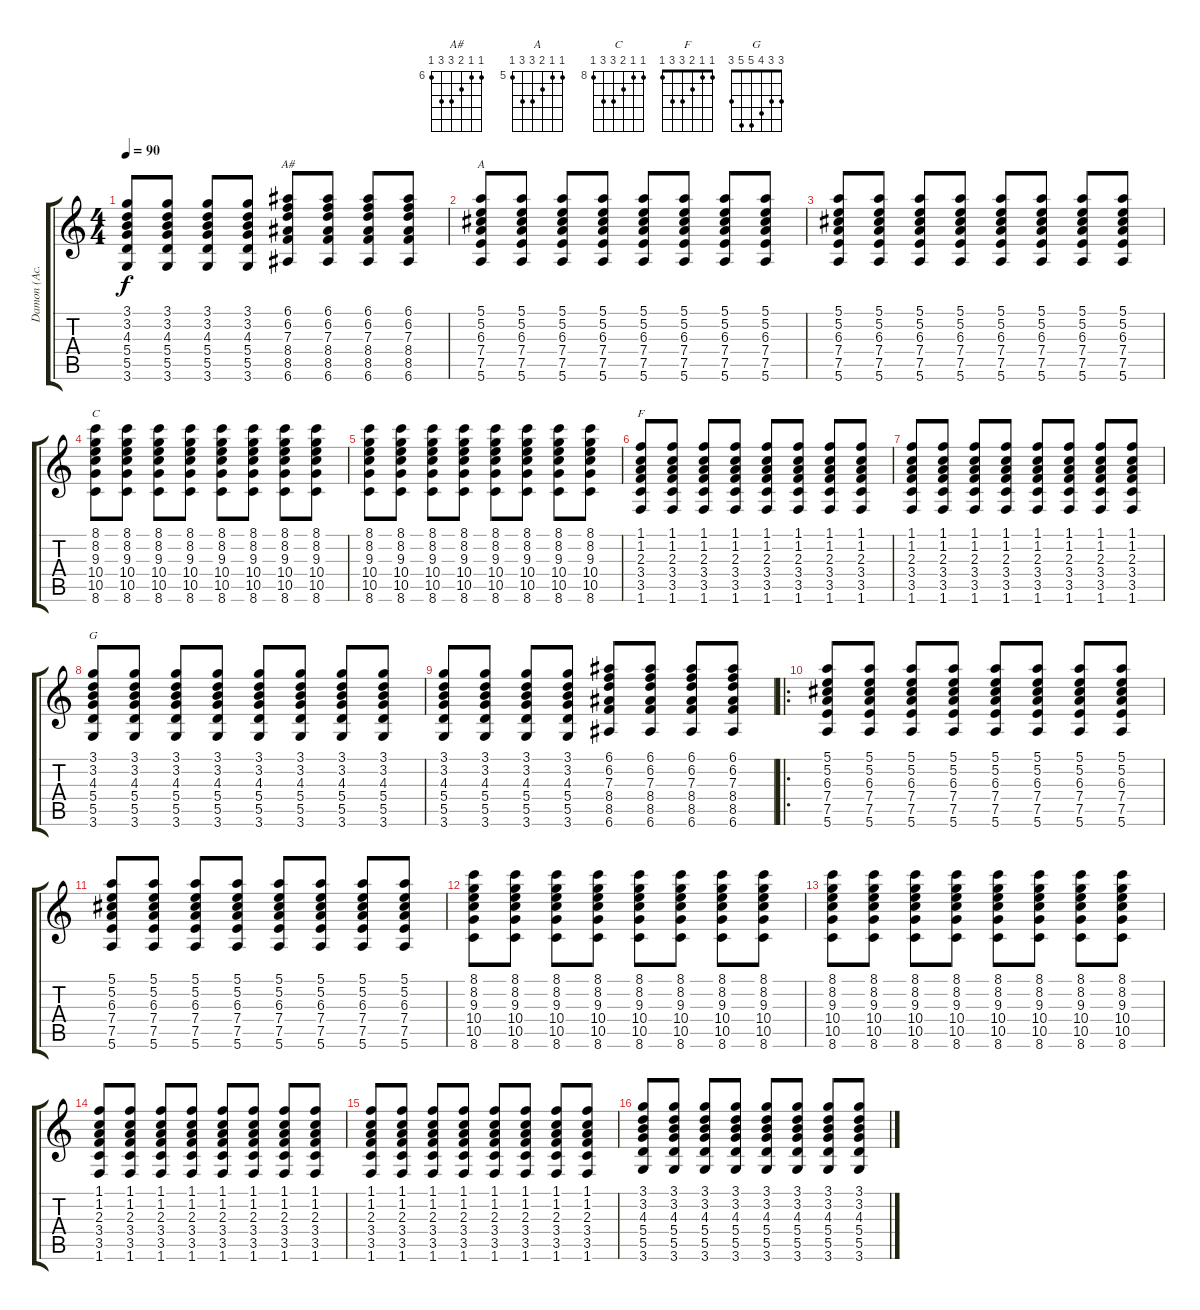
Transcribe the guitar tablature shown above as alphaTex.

\track ("Damon (Ac. Guitar)" "Damon (Ac.") {instrument acousticguitarsteel}
\staff {score tabs}
\tuning (E4 B3 G3 D3 A2 E2) {hide}
\chord ("A#" 6 6 7 8 8 6) {firstfret 6}
\chord ("A" 5 5 6 7 7 5) {firstfret 5}
\chord ("C" 8 8 9 10 10 8) {firstfret 8}
\chord ("F" 1 1 2 3 3 1)
\chord ("G" 3 3 4 5 5 3)
\ts (4 4)
\tempo 90
\clef g2
\ks c
(3.1 3.2 4.3 5.4 5.5 3.6).8{dy f} (3.1 3.2 4.3 5.4 5.5 3.6).8 (3.1 3.2 4.3 5.4 5.5 3.6).8 (3.1 3.2 4.3 5.4 5.5 3.6).8 (6.1 6.2 7.3 8.4 8.5 6.6).8{ch "A#"} (6.1 6.2 7.3 8.4 8.5 6.6).8 (6.1 6.2 7.3 8.4 8.5 6.6).8 (6.1 6.2 7.3 8.4 8.5 6.6).8 |
(5.1 5.2 6.3 7.4 7.5 5.6).8{ch "A"} (5.1 5.2 6.3 7.4 7.5 5.6).8 (5.1 5.2 6.3 7.4 7.5 5.6).8 (5.1 5.2 6.3 7.4 7.5 5.6).8 (5.1 5.2 6.3 7.4 7.5 5.6).8 (5.1 5.2 6.3 7.4 7.5 5.6).8 (5.1 5.2 6.3 7.4 7.5 5.6).8 (5.1 5.2 6.3 7.4 7.5 5.6).8 |
(5.1 5.2 6.3 7.4 7.5 5.6).8 (5.1 5.2 6.3 7.4 7.5 5.6).8 (5.1 5.2 6.3 7.4 7.5 5.6).8 (5.1 5.2 6.3 7.4 7.5 5.6).8 (5.1 5.2 6.3 7.4 7.5 5.6).8 (5.1 5.2 6.3 7.4 7.5 5.6).8 (5.1 5.2 6.3 7.4 7.5 5.6).8 (5.1 5.2 6.3 7.4 7.5 5.6).8 |
(8.1 8.2 9.3 10.4 10.5 8.6).8{ch "C"} (8.1 8.2 9.3 10.4 10.5 8.6).8 (8.1 8.2 9.3 10.4 10.5 8.6).8 (8.1 8.2 9.3 10.4 10.5 8.6).8 (8.1 8.2 9.3 10.4 10.5 8.6).8 (8.1 8.2 9.3 10.4 10.5 8.6).8 (8.1 8.2 9.3 10.4 10.5 8.6).8 (8.1 8.2 9.3 10.4 10.5 8.6).8 |
(8.1 8.2 9.3 10.4 10.5 8.6).8 (8.1 8.2 9.3 10.4 10.5 8.6).8 (8.1 8.2 9.3 10.4 10.5 8.6).8 (8.1 8.2 9.3 10.4 10.5 8.6).8 (8.1 8.2 9.3 10.4 10.5 8.6).8 (8.1 8.2 9.3 10.4 10.5 8.6).8 (8.1 8.2 9.3 10.4 10.5 8.6).8 (8.1 8.2 9.3 10.4 10.5 8.6).8 |
(1.1 1.2 2.3 3.4 3.5 1.6).8{ch "F"} (1.1 1.2 2.3 3.4 3.5 1.6).8 (1.1 1.2 2.3 3.4 3.5 1.6).8 (1.1 1.2 2.3 3.4 3.5 1.6).8 (1.1 1.2 2.3 3.4 3.5 1.6).8 (1.1 1.2 2.3 3.4 3.5 1.6).8 (1.1 1.2 2.3 3.4 3.5 1.6).8 (1.1 1.2 2.3 3.4 3.5 1.6).8 |
(1.1 1.2 2.3 3.4 3.5 1.6).8 (1.1 1.2 2.3 3.4 3.5 1.6).8 (1.1 1.2 2.3 3.4 3.5 1.6).8 (1.1 1.2 2.3 3.4 3.5 1.6).8 (1.1 1.2 2.3 3.4 3.5 1.6).8 (1.1 1.2 2.3 3.4 3.5 1.6).8 (1.1 1.2 2.3 3.4 3.5 1.6).8 (1.1 1.2 2.3 3.4 3.5 1.6).8 |
(3.1 3.2 4.3 5.4 5.5 3.6).8{ch "G"} (3.1 3.2 4.3 5.4 5.5 3.6).8 (3.1 3.2 4.3 5.4 5.5 3.6).8 (3.1 3.2 4.3 5.4 5.5 3.6).8 (3.1 3.2 4.3 5.4 5.5 3.6).8 (3.1 3.2 4.3 5.4 5.5 3.6).8 (3.1 3.2 4.3 5.4 5.5 3.6).8 (3.1 3.2 4.3 5.4 5.5 3.6).8 |
(3.1 3.2 4.3 5.4 5.5 3.6).8 (3.1 3.2 4.3 5.4 5.5 3.6).8 (3.1 3.2 4.3 5.4 5.5 3.6).8 (3.1 3.2 4.3 5.4 5.5 3.6).8 (6.1 6.2 7.3 8.4 8.5 6.6).8 (6.1 6.2 7.3 8.4 8.5 6.6).8 (6.1 6.2 7.3 8.4 8.5 6.6).8 (6.1 6.2 7.3 8.4 8.5 6.6).8 |
\ro
(5.1 5.2 6.3 7.4 7.5 5.6).8 (5.1 5.2 6.3 7.4 7.5 5.6).8 (5.1 5.2 6.3 7.4 7.5 5.6).8 (5.1 5.2 6.3 7.4 7.5 5.6).8 (5.1 5.2 6.3 7.4 7.5 5.6).8 (5.1 5.2 6.3 7.4 7.5 5.6).8 (5.1 5.2 6.3 7.4 7.5 5.6).8 (5.1 5.2 6.3 7.4 7.5 5.6).8 |
(5.1 5.2 6.3 7.4 7.5 5.6).8 (5.1 5.2 6.3 7.4 7.5 5.6).8 (5.1 5.2 6.3 7.4 7.5 5.6).8 (5.1 5.2 6.3 7.4 7.5 5.6).8 (5.1 5.2 6.3 7.4 7.5 5.6).8 (5.1 5.2 6.3 7.4 7.5 5.6).8 (5.1 5.2 6.3 7.4 7.5 5.6).8 (5.1 5.2 6.3 7.4 7.5 5.6).8 |
(8.1 8.2 9.3 10.4 10.5 8.6).8 (8.1 8.2 9.3 10.4 10.5 8.6).8 (8.1 8.2 9.3 10.4 10.5 8.6).8 (8.1 8.2 9.3 10.4 10.5 8.6).8 (8.1 8.2 9.3 10.4 10.5 8.6).8 (8.1 8.2 9.3 10.4 10.5 8.6).8 (8.1 8.2 9.3 10.4 10.5 8.6).8 (8.1 8.2 9.3 10.4 10.5 8.6).8 |
(8.1 8.2 9.3 10.4 10.5 8.6).8 (8.1 8.2 9.3 10.4 10.5 8.6).8 (8.1 8.2 9.3 10.4 10.5 8.6).8 (8.1 8.2 9.3 10.4 10.5 8.6).8 (8.1 8.2 9.3 10.4 10.5 8.6).8 (8.1 8.2 9.3 10.4 10.5 8.6).8 (8.1 8.2 9.3 10.4 10.5 8.6).8 (8.1 8.2 9.3 10.4 10.5 8.6).8 |
(1.1 1.2 2.3 3.4 3.5 1.6).8 (1.1 1.2 2.3 3.4 3.5 1.6).8 (1.1 1.2 2.3 3.4 3.5 1.6).8 (1.1 1.2 2.3 3.4 3.5 1.6).8 (1.1 1.2 2.3 3.4 3.5 1.6).8 (1.1 1.2 2.3 3.4 3.5 1.6).8 (1.1 1.2 2.3 3.4 3.5 1.6).8 (1.1 1.2 2.3 3.4 3.5 1.6).8 |
(1.1 1.2 2.3 3.4 3.5 1.6).8 (1.1 1.2 2.3 3.4 3.5 1.6).8 (1.1 1.2 2.3 3.4 3.5 1.6).8 (1.1 1.2 2.3 3.4 3.5 1.6).8 (1.1 1.2 2.3 3.4 3.5 1.6).8 (1.1 1.2 2.3 3.4 3.5 1.6).8 (1.1 1.2 2.3 3.4 3.5 1.6).8 (1.1 1.2 2.3 3.4 3.5 1.6).8 |
(3.1 3.2 4.3 5.4 5.5 3.6).8 (3.1 3.2 4.3 5.4 5.5 3.6).8 (3.1 3.2 4.3 5.4 5.5 3.6).8 (3.1 3.2 4.3 5.4 5.5 3.6).8 (3.1 3.2 4.3 5.4 5.5 3.6).8 (3.1 3.2 4.3 5.4 5.5 3.6).8 (3.1 3.2 4.3 5.4 5.5 3.6).8 (3.1 3.2 4.3 5.4 5.5 3.6).8
